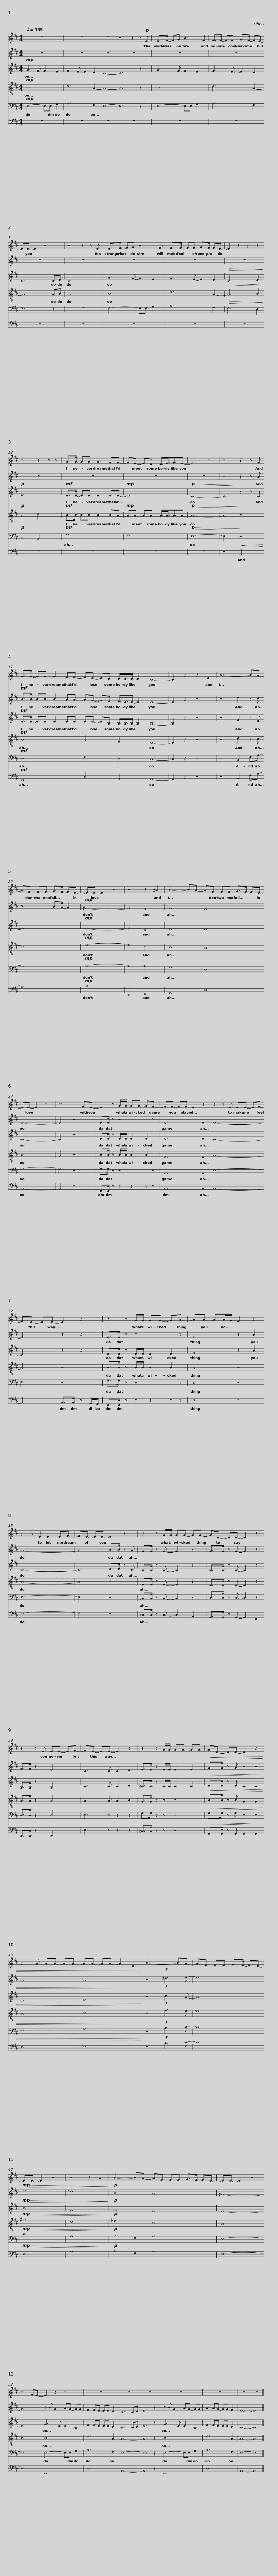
X:1
%%score 1 2 3 4 5 6
L:1/8
Q:1/4=105
M:4/4
I:linebreak $
K:D
V:1 treble
V:2 treble
V:3 treble
V:4 treble-8
V:5 bass
V:6 bass
V:1
 z8 | z8 | z8 | z4 z2 z!p! E | E>F- FG B3 F |$ %5
 F>F- FF G>F- FE- | EE- E2 z4 | z4 z2 z E | E>F- FG B3 F |$ F>F- FF G>F- FE- | %10
 E2 z2 z2 z2 | z4 z2 z z | G>G- GG G2 FF- |$ FE- ED D3/4E3/4F3/2E- | E4 z4 | %15
 z4 z2 z F | G>G- GG G2 FF- |$ FE- ED D3/4D3/4D/- D2 | C8- | C2 z2 z2 E2 | %20
 B6- BA- | AF FF G>F- FE- | EE- E2 z4 |$ z4 z2 ^A2 | B6- BA- | %25
 AF FF G>F- FE- | EE- E2 z4 | z6 FE- |$ E2 z G/G/ GG- GF- | FF- FF E2 z2 | %30
 z2 z E EE- EF- | FE- EE- E2 z2 |$ z2 z G/G/ GG- GA- | AA- AA/G/ F2 z2 | z2 z E E2 EF- | %35
 FE- EE- E2 z2 |$ z2 z G/G/ GG- GG- | GD- DD- D2 z2 | z2 z E EE- EF- | FE- EE- E2 z2 |$ %40
 z2 z G/G/ GG- GG- | GD- DD- D2 z2 | z3 A AA- AA- | AA- AA- A2 E2 | B6- BA- |$ %45
 AF FF G>F- FE- | EE- E2 z4 | z4 z2 A2 | B6- BA- | AF FF G>F- FE- | %50
 EE- E2 z4 | z6 FE- |$ E2 z2 z4 | z8 | z8 | %55
 z8 | z8 | z8 | z8 |$ z8 |] %60
V:2
 z8 | z8 | z8 | z8 | z8 |$ %5
 z8 | z8 | z8 | z8 |$ z8 | %10
 z8 | z8 | z8 |$ z8 | z8 | %15
 z4 z2 z A |!mf! B>B- BB B2 AA- |$ AG- GF F3/4E3/4E/- E2 | E8- | E2 z2 z4 | %20
 z4 d2 z c- | c4 B>A- A2 |!mp! ^G8- |$ G4 F4 | G8 | %25
 F8 | E8- | E4 z4 |$ E>E z z4 z | E6 E2 | %30
 E8- | E4 z2 z2 |$ E>E z z4 z | F4 z2 A2 | A8- | %35
 A4 B>B z A |$ G>G z G- G2 z2 | G>G z G- G2 z2 | F>F z2 E4 | C3 C C2 D2 |$ %40
 E>E z E/E/ E2 E2 |!<(! G>G z G B2 B2 | A8 | A8!<)! | z4!f! ^d3 e- |$ %45
 e8 |!mp!!>(! e8 | _d8!>)! |!p! B8 | A8 | %50
 ^G8- | G8 |$ z B G2 AG- GG | F2 FE- EE D2 | C6 CD | %55
 E6 z2 | z B G2 AG- GG | A2 AG- GG F2 | E8- |$ E8 |] %60
V:3
!mp! G3 F- F2 E2 | F3 E- E2 D2 | C8- | C6 z2 | G3 F- F2 E2 |$ %5
 F3 E- E2 D2 | C6 CD | C8 | G3 F- F2 E2 |$ F3 E- E2 D2 | %10
!>(! C6 D2!>)! |!p! E8 |!mf! D>D- DD D2 DD- |$!mp! D8 |!p!!>(! C8- | %15
 C4!>)! z2 z C |!mf! D>D- DD D2 DD |$ DD- DA, A,3/4A,3/4A,/- A,2 | A,8- | A,2 z2 z4 | %20
 z4 F2 z E- | E8 |!mp! E8- |$ E4 C4 | D8 | %25
 D8 | C8- | C4 z4 |$ D>D z D/D/ D2 D2 | D6 D2 | %30
 C8- | C4 z2 z2 |$ D>D z D/D/ D2 D2 | E4 z2 A2 | C8- | %35
 C4 D>D z C |$ B,>B, z B,- B,2 z2 | B,>B, z B,- B,2 z2 | A,>A, z2 A,4 | C3 C C2 D2 |$ %40
 =C>C z C/C/ C2 C2 |!<(! D>D z D C2 C2 | D8 | E8!<)! | z4!f! c3 A- |$ %45
 A8 |!mp!!>(! B8 | F8!>)! |!p! F8 | E8 | %50
 E8- | E8 |$ G3 E- E2 B,2 | F2 FE- EE D2 | C6 CD | %55
 E6 z2 | G3 E- E2 B,2 | F2 FE- EE D2 | C8- |$ C8 |] %60
V:4
!mp! B8 | d6 A2- | A8- | A6 z2 | B8 |$ %5
 d6 A2- | A6 AB | A8 | B8 |$ d6 A2- | %10
!>(! A6 B2!>)! |!p! A4 c4 |!mf! B>B- BB B2 BA- |$!mp! AA- AA A3/4A3/4A3/2A- |!p!!>(! A8- | %15
 A4!>)! z4 |!mf! B8 |$ A4 F4 | E8- | E2 z2 z4 | %20
 z4 d2 z c- | c8 |!mp! e8- |$ e4 c4 | B8 | %25
 A8 | B8 | A4 z4 |$ B>B z B/B/ B2 B2 | F6 F2 | %30
 A8- | A4 z4 |$ B>B z B/B/ B2 B2 | A4 z4 | A8- | %35
 A4 z4 |$ E>E z E- E2 z2 | D>D z D- D2 z2 | A>A z2 A4 | A3 A A2 B2 |$ %40
 G>G z z z4 |!<(! B>B z B G2 G2 | A8 | c8!<)! | z4!f! f3 e- |$ %45
 e8 |!mp!!>(! ^g8 | d8!>)! |!p! _e8 | c8 | %50
 A8 | B8 |$ B8 | d6 A2- | A8- | %55
 A6 z2 | B8 | d6 A2- | A8- |$ A8 |] %60
V:5
!mp! E,4- E,E, G,2 | A,6 F,2 | E,8- | E,6 z2 | E,4- E,E, G,2 |$ %5
 A,6 F,2 | E,6 z2 | z8 | E,4- E,E, G,2 |$ A,6 F,2 | %10
!>(! E,6 D,2!>)! |!p! C,4 A,,4 |!mf! G,8 |$ F,8 |!p!!>(! E,8- | %15
 E,4!>)! z4 |!mf! D,8 |$ F,4 D,4 | C,8- | C,2 z2 z4 | %20
 z4 B,,2 F,A,- | A,8 |!mp! B,8- |$ B,4 _B,4 | G,8 | %25
 D,8 | G,8- | G,4 z4 |$ G,>G, z z4 z | A,,6 A,,2 | %30
 E,8- | E,4 z4 |$ G,>G, z z4 z | D,4 z4 | E,8- | %35
 E,4 z4 |$ =C,>C, z C,- C,2 z2 | D,>D, z D,- D,2 z2 | D,>D, z2 D,4 | E,3 z z2 z2 |$ %40
 G,>G, z z z4 |!<(! G,>G, z G, E,2 E,2 | F,8 | A,8!<)! | z4!f! B,3 C- |$ %45
 C8 |!mp!!>(! D8 | A,8!>)! |!p! B,6 F,2 | A,8 | %50
 E,8- | E,8 |$ E,4- E,E, G,2 | A,6 F,2 | E,8- | %55
 E,6 z2 | E,4- E,E, G,2 | A,6 F,2 | E,8- |$ E,8 |] %60
V:6
 z8 | z8 | z8 | z8 | z8 |$ %5
 z8 | z8 | z8 | z8 |$ z8 | %10
 z8 | z8 | z8 |$ z8 | z8 | %15
 z4!<(! A,,4!<)! |!mf! G,,8 |$ D,4 A,,4 | A,,8- | A,,2 z2 z4 | %20
 z4 B,,2 F,A,- | A,8 |!mp! B,8 |$ E,,4 F,,4 | G,,8 | %25
 D,8 | A,,8- | A,,4 z4 |$ E,,>E,, z z z2 z z | A,,6 A,,2 | %30
 A,,8- | A,,4 A,,>A,, z G,,/F,,/ |$ E,,>E,, z z z2 z z | D,4 z4 | E,8- | %35
 E,4 z4 |$ =C,>C, z C,- C,2 A,,2 | G,,>G,, z G,,- G,,2 E,,2 | D,,>D,, z2 D,,4 | E,3 z z2 z2 |$ %40
 =C,>C, z z z4 |!<(! G,,>G,, z G,, G,,2 G,,2 | D,8 | E,8!<)! | z4!f! B,3 C- |$ %45
 C8 |!mp!!>(! E,8 | A,8!>)! |!p! B,6 F,2 | A,8 | %50
 E,8- | E,8 |$ E,,8 | D,8 | A,,8- | %55
 A,,6 z2 | E,,8 | D,8 | A,,8- |$ A,,8 |] %60
